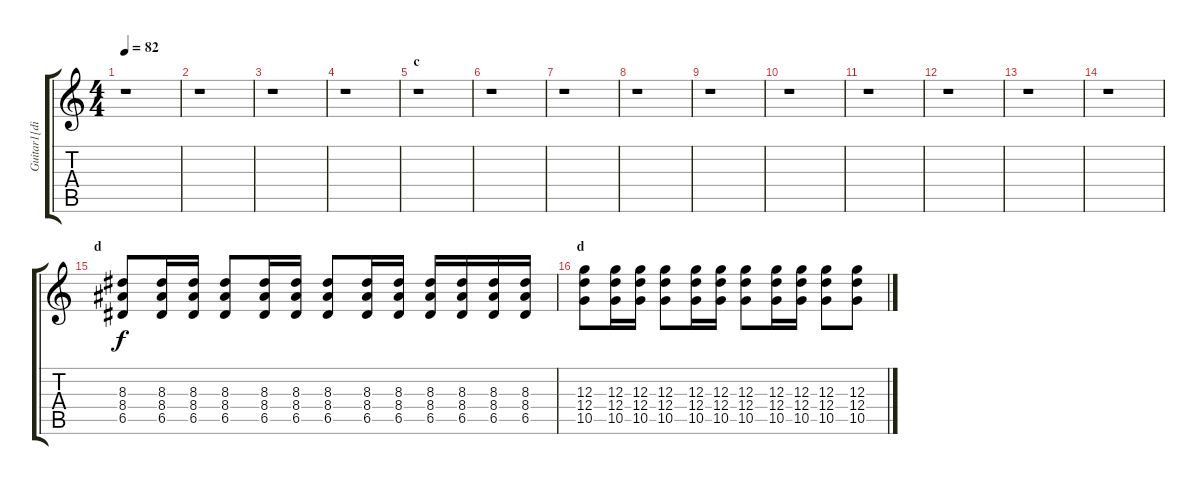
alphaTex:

\track ("Guitar1[dis]" "Guitar1[di") {instrument distortionguitar}
\staff {score tabs}
\tuning (E4 B3 G3 D3 A2 E2) {hide}
\ts (4 4)
\tempo 82
\clef g2
\ks c
r.1{dy f} |
r.1 |
r.1 |
r.1 |
\section ("" "c")
r.1 |
r.1 |
r.1 |
r.1 |
r.1 |
r.1 |
r.1 |
r.1 |
r.1 |
r.1 |
\section ("" "d")
(8.3 8.4 6.5).8 (8.3 8.4 6.5).16 (8.3 8.4 6.5).16 (8.3 8.4 6.5).8 (8.3 8.4 6.5).16 (8.3 8.4 6.5).16 (8.3 8.4 6.5).8 (8.3 8.4 6.5).16 (8.3 8.4 6.5).16 (8.3 8.4 6.5).16 (8.3 8.4 6.5).16 (8.3 8.4 6.5).16 (8.3 8.4 6.5).16 |
\section ("" "d")
(12.3 12.4 10.5).8 (12.3 12.4 10.5).16 (12.3 12.4 10.5).16 (12.3 12.4 10.5).8 (12.3 12.4 10.5).16 (12.3 12.4 10.5).16 (12.3 12.4 10.5).8 (12.3 12.4 10.5).16 (12.3 12.4 10.5).16 (12.3 12.4 10.5).8 (12.3 12.4 10.5).8
